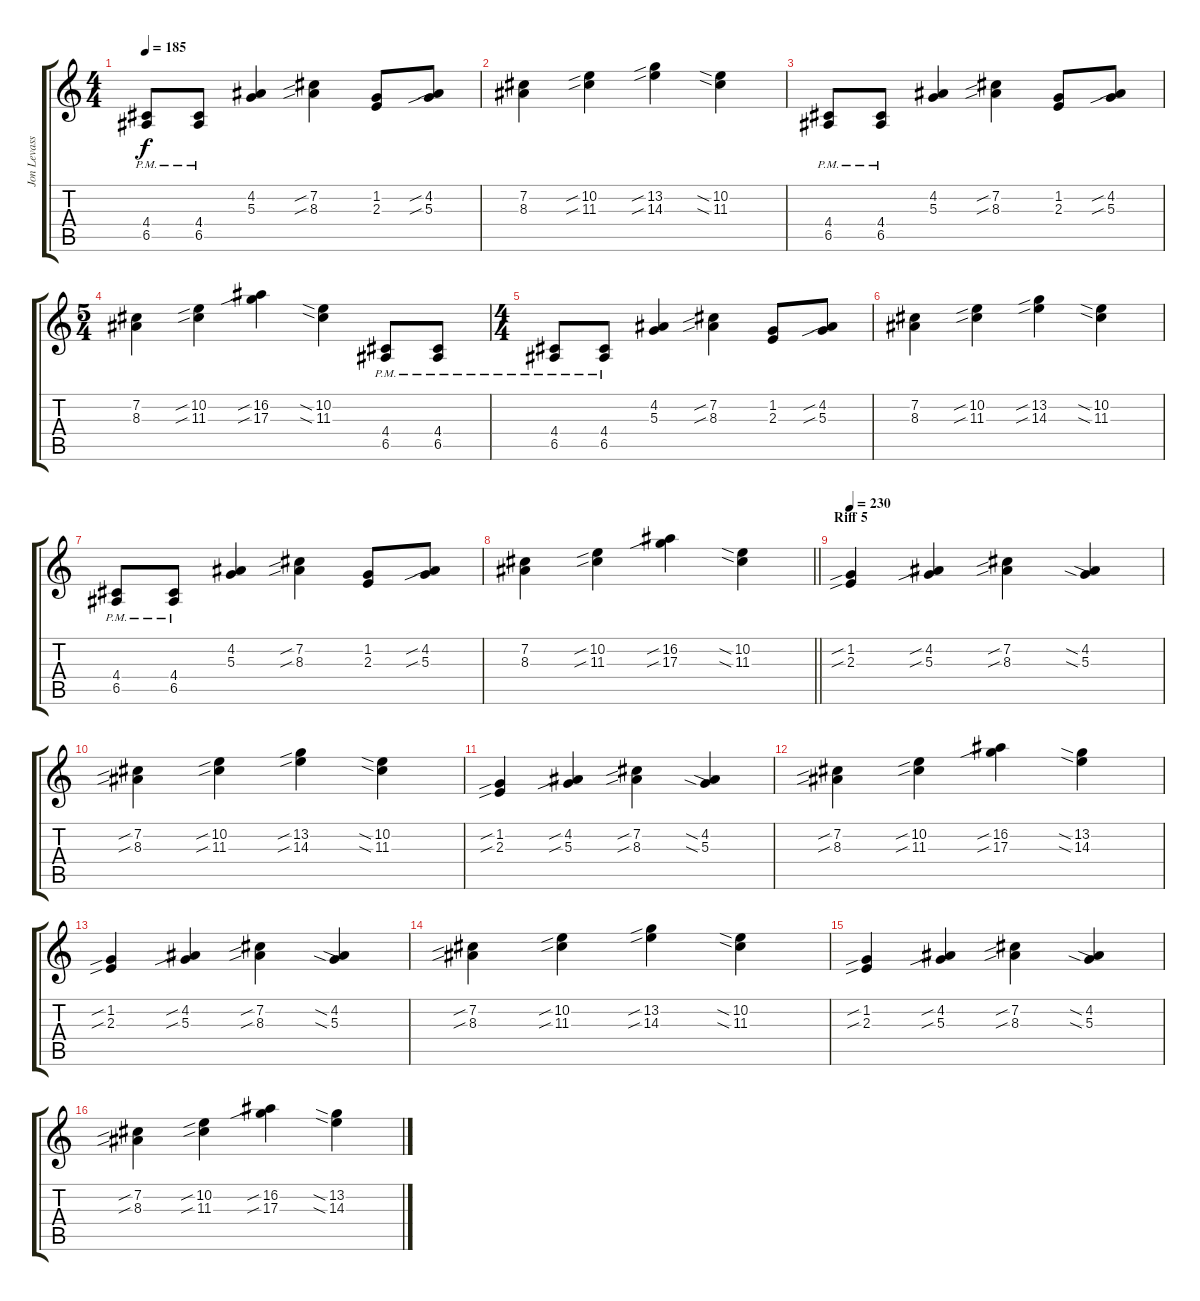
\track ("Jon Levasseur" "Jon Levass") {instrument distortionguitar}
\staff {score tabs}
\tuning (B3 Gb3 D3 A2 E2 B1) {hide}
\ts (4 4)
\tempo 185
\clef g2
\ks c
(4.4{pm} 6.5{pm}).8{dy f} (4.4{pm} 6.5{pm}).8 (4.2 5.3).4 (7.2{sib} 8.3{sib}).4 (1.2 2.3).8 (4.2{sib} 5.3{sib}).8 |
(7.2 8.3).4 (10.2{sib} 11.3{sib}).4 (13.2{sib} 14.3{sib}).4 (10.2{sia} 11.3{sia}).4 |
(4.4{pm} 6.5{pm}).8 (4.4{pm} 6.5{pm}).8 (4.2 5.3).4 (7.2{sib} 8.3{sib}).4 (1.2 2.3).8 (4.2{sib} 5.3{sib}).8 |
\ts (5 4)
(7.2 8.3).4 (10.2{sib} 11.3{sib}).4 (16.2{sib} 17.3{sib}).4 (10.2{sia} 11.3{sia}).4 (4.4{pm} 6.5{pm}).8 (4.4{pm} 6.5{pm}).8 |
\ts (4 4)
(4.4{pm} 6.5{pm}).8 (4.4{pm} 6.5{pm}).8 (4.2 5.3).4 (7.2{sib} 8.3{sib}).4 (1.2 2.3).8 (4.2{sib} 5.3{sib}).8 |
(7.2 8.3).4 (10.2{sib} 11.3{sib}).4 (13.2{sib} 14.3{sib}).4 (10.2{sia} 11.3{sia}).4 |
(4.4{pm} 6.5{pm}).8 (4.4{pm} 6.5{pm}).8 (4.2 5.3).4 (7.2{sib} 8.3{sib}).4 (1.2 2.3).8 (4.2{sib} 5.3{sib}).8 |
\barLineRight lightlight
(7.2 8.3).4 (10.2{sib} 11.3{sib}).4 (16.2{sib} 17.3{sib}).4 (10.2{sia} 11.3{sia}).4 |
\section ("" "Riff 5")
\tempo 230
(1.2{sib} 2.3{sib}).4 (4.2{sib} 5.3{sib}).4 (7.2{sib} 8.3{sib}).4 (4.2{sia} 5.3{sia}).4 |
(7.2{sib} 8.3{sib}).4 (10.2{sib} 11.3{sib}).4 (13.2{sib} 14.3{sib}).4 (10.2{sia} 11.3{sia}).4 |
(1.2{sib} 2.3{sib}).4 (4.2{sib} 5.3{sib}).4 (7.2{sib} 8.3{sib}).4 (4.2{sia} 5.3{sia}).4 |
(7.2{sib} 8.3{sib}).4 (10.2{sib} 11.3{sib}).4 (16.2{sib} 17.3{sib}).4 (13.2{sia} 14.3{sia}).4 |
(1.2{sib} 2.3{sib}).4 (4.2{sib} 5.3{sib}).4 (7.2{sib} 8.3{sib}).4 (4.2{sia} 5.3{sia}).4 |
(7.2{sib} 8.3{sib}).4 (10.2{sib} 11.3{sib}).4 (13.2{sib} 14.3{sib}).4 (10.2{sia} 11.3{sia}).4 |
(1.2{sib} 2.3{sib}).4 (4.2{sib} 5.3{sib}).4 (7.2{sib} 8.3{sib}).4 (4.2{sia} 5.3{sia}).4 |
(7.2{sib} 8.3{sib}).4 (10.2{sib} 11.3{sib}).4 (16.2{sib} 17.3{sib}).4 (13.2{sia} 14.3{sia}).4
